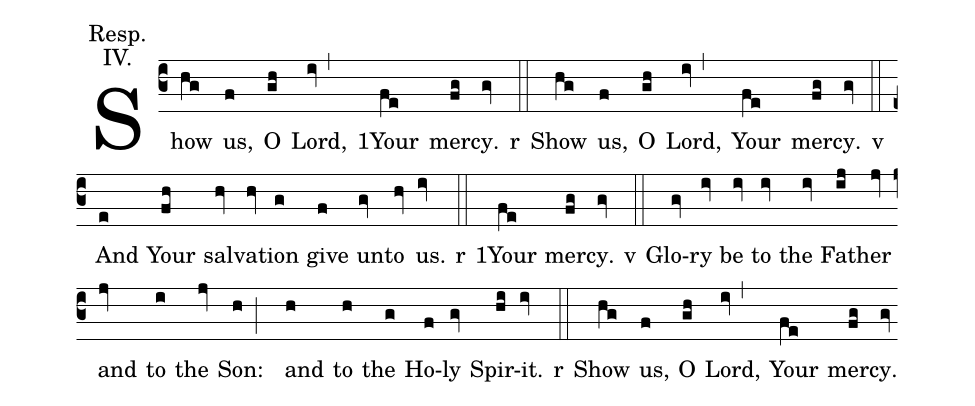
annotation: Resp.;
annotation: IV.;
%%
(c3) Show(hg) us,(f) O(gh) Lord,(iv,) <sp>1</sp>Your(fe) mer(fg)cy.(gv)

<sp>r</sp>(::) Show(hg) us,(f) O(gh) Lord,(iv,) Your(fe) mer(fg)cy.(gv)

<sp>v</sp>(::) And(e) Your(fh) sal(hv)va(hv)tion(g) give(f) un(gv)to(hv) us.(iv)

<sp>r</sp>(::) <sp>1</sp>Your(fe) mer(fg)cy.(gv)

<sp>v</sp>(::) Glo(gv)ry(iv) be(iv) to(iv) the(iv) Fa(ij)ther(jv) and(jv) to(i) the(jv) Son:(h;) and(h) to(h) the(g) Ho(f)ly(gv) Spir(hi)it.(iv)

<sp>r</sp>(::) Show(hg) us,(f) O(gh) Lord,(iv,) Your(fe) mer(fg)cy.(gv)
